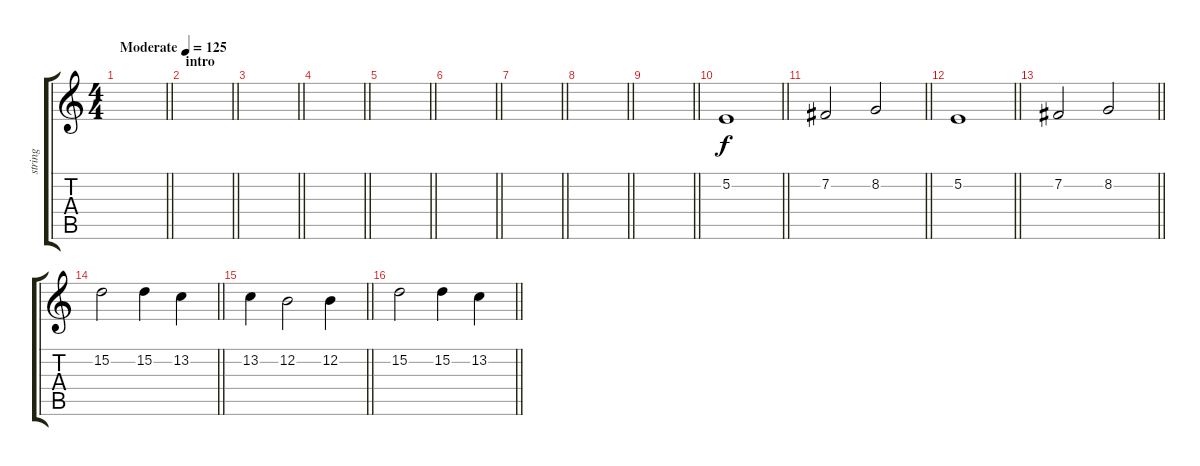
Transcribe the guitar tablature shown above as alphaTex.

\track ("string " "string ") {instrument tremolostrings}
\staff {score tabs}
\tuning (E4 B3 G3 D3 A2 E2) {hide}
\ts (4 4)
\tempo (125 "Moderate")
\clef g2
\barLineRight lightlight
\ks c
|
\section ("" "intro")
\barLineRight lightlight
|
\barLineRight lightlight
|
\barLineRight lightlight
|
\barLineRight lightlight
|
\barLineRight lightlight
|
\barLineRight lightlight
|
\barLineRight lightlight
|
\barLineRight lightlight
|
\barLineRight lightlight
5.2.1 |
\barLineRight lightlight
7.2.2 8.2.2 |
\barLineRight lightlight
5.2.1 |
\barLineRight lightlight
7.2.2 8.2.2 |
\barLineRight lightlight
15.2.2 15.2.4 13.2.4 |
\barLineRight lightlight
13.2.4 12.2.2 12.2.4 |
\barLineRight lightlight
15.2.2 15.2.4 13.2.4
